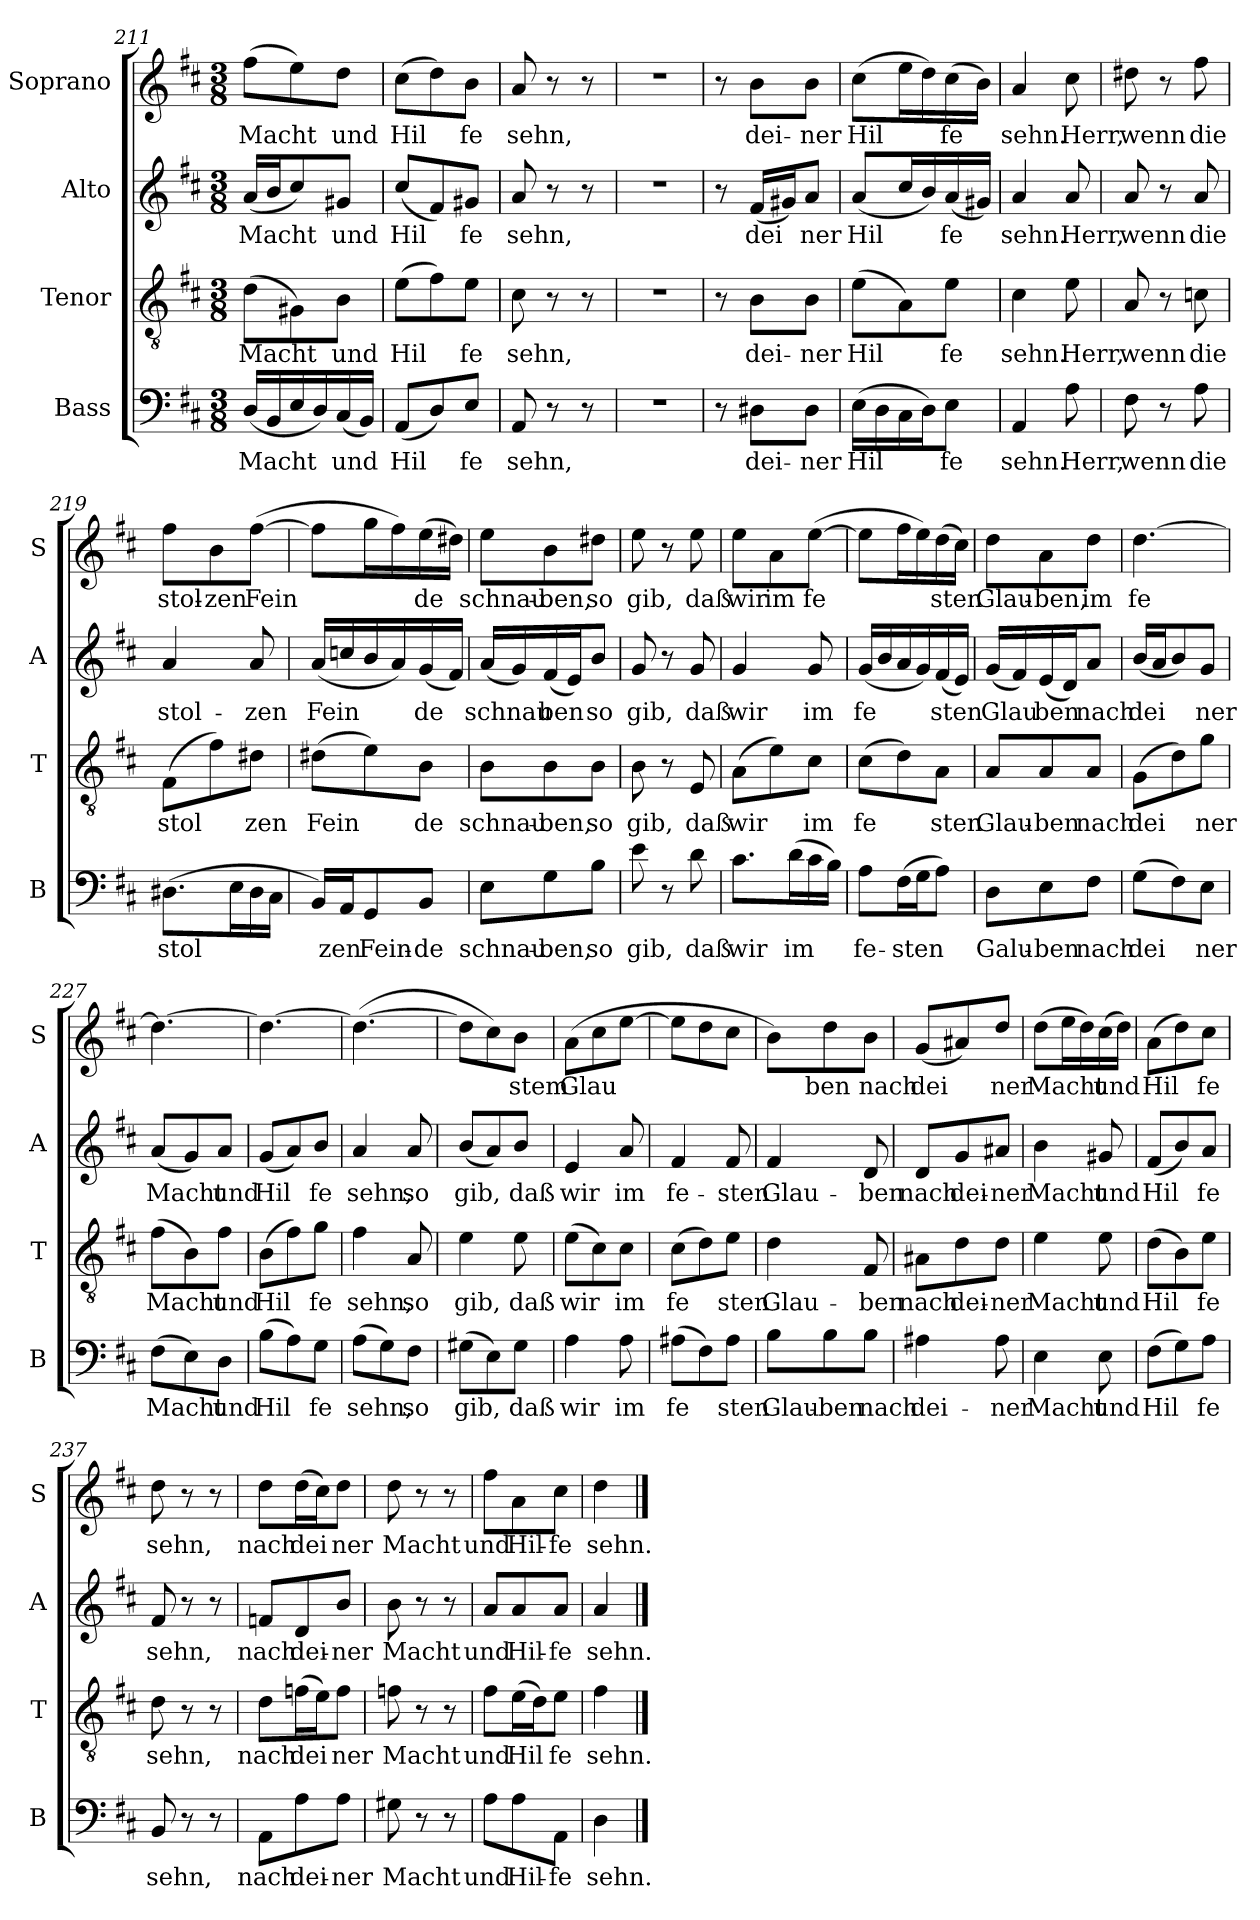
**kern	**text	**kern	**text	**kern	**text	**kern	**text
*part4	*part4	*part3	*part3	*part2	*part2	*part1	*part1
*staff4	*staff4	*staff3	*staff3	*staff2	*staff2	*staff1	*staff1
*I"Bass	*	*I"Tenor	*	*I"Alto	*	*I"Soprano	*
*I'B	*	*I'T	*	*I'A	*	*I'S	*
*clefF4	*	*clefGv2	*	*clefG2	*	*clefG2	*
*k[f#c#]	*	*k[f#c#]	*	*k[f#c#]	*	*k[f#c#]	*
*M3/8	*	*M3/8	*	*M3/8	*	*M3/8	*
=211	=211	=211	=211	=211	=211	=211	=211
!	!LO:LY:b	!	!LO:LY:b	!	!LO:LY:b	!	!LO:LY:b
(16D/LL	Macht	(8d\L	Macht	(16a/LL	Macht	(8ff#\L	Macht
16BB/	.	.	.	16b/J	.	.	.
16E/	.	8G#X\)	.	8cc#/)	.	8ee\)	.
16D/)	.	.	.	.	.	.	.
!	!LO:LY:b	!	!LO:LY:b	!	!LO:LY:b	!	!LO:LY:b
(16C#/	und	8B\J	und	8g#X/J	und	8dd\J	und
16BB/JJ)	.	.	.	.	.	.	.
=212	=212	=212	=212	=212	=212	=212	=212
!	!LO:LY:b	!	!LO:LY:b	!	!LO:LY:b	!	!LO:LY:b
(8AA/L	Hil	(8e\L	Hil	(8cc#/L	Hil	(8cc#\L	Hil
8D/)	.	8f#\)	.	8f#/)	.	8dd\)	.
!	!LO:LY:b	!	!LO:LY:b	!	!LO:LY:b	!	!LO:LY:b
8E/J	fe	8e\J	fe	8g#X/J	fe	8b\J	fe
=213	=213	=213	=213	=213	=213	=213	=213
!	!LO:LY:b	!	!LO:LY:b	!	!LO:LY:b	!	!LO:LY:b
8AA/	sehn,	8c#\	sehn,	8a/	sehn,	8a/	sehn,
8r	.	8r	.	8r	.	8r	.
8r	.	8r	.	8r	.	8r	.
=214	=214	=214	=214	=214	=214	=214	=214
4.r	.	4.r	.	4.r	.	4.r	.
=215	=215	=215	=215	=215	=215	=215	=215
8r	.	8r	.	8r	.	8r	.
!	!LO:LY:b	!	!LO:LY:b	!	!LO:LY:b	!	!LO:LY:b
8D#X\L	dei-	8B\L	dei-	(16f#/LL	dei	8b\L	dei-
.	.	.	.	16g#X/J)	.	.	.
!	!LO:LY:b	!	!LO:LY:b	!	!LO:LY:b	!	!LO:LY:b
8D#\J	ner	8B\J	ner	8a/J	ner	8b\J	ner
!!LO:LB:g=z
=216	=216	=216	=216	=216	=216	=216	=216
!	!LO:LY:b	!	!LO:LY:b	!	!LO:LY:b	!	!LO:LY:b
(16E\LL	Hil	(8e\L	Hil	(8a/L	Hil	(8cc#\L	Hil
16D\	.	.	.	.	.	.	.
16C#\	.	8A\)	.	16cc#/L	.	16ee\L	.
16D\J)	.	.	.	16b/)	.	16dd\)	.
!	!LO:LY:b	!	!LO:LY:b	!	!LO:LY:b	!	!LO:LY:b
8E\J	fe	8e\J	fe	(16a/	fe	(16cc#\	fe
.	.	.	.	16g#X/JJ)	.	16b\JJ)	.
!!LO:LB:g=z
=217	=217	=217	=217	=217	=217	=217	=217
!	!LO:LY:b	!	!LO:LY:b	!	!LO:LY:b	!	!LO:LY:b
4AA/	sehn.	4c#\	sehn.	4a/	sehn.	4a/	sehn.
!	!LO:LY:b	!	!LO:LY:b	!	!LO:LY:b	!	!LO:LY:b
8A\	Herr,	8e\	Herr,	8a/	Herr,	8cc#\	Herr,
=218	=218	=218	=218	=218	=218	=218	=218
!	!LO:LY:b	!	!LO:LY:b	!	!LO:LY:b	!	!LO:LY:b
8F#\	wenn	8A/	wenn	8a/	wenn	8dd#X\	wenn
8r	.	8r	.	8r	.	8r	.
!	!LO:LY:b	!	!LO:LY:b	!	!LO:LY:b	!	!LO:LY:b
8A\	die	8cn\	die	8a/	die	8ff#\	die
=219	=219	=219	=219	=219	=219	=219	=219
!	!LO:LY:b	!	!LO:LY:b	!	!LO:LY:b	!	!LO:LY:b
(8.D#X\L	stol	(8F#\L	stol	4a/	stol-	8ff#\L	stol-
!	!	!	!	!	!	!	!LO:LY:b
.	.	8f#\)	.	.	.	8b\	zen
16E\L	.	.	.	.	.	.	.
!	!	!	!LO:LY:b	!	!LO:LY:b	!	!LO:LY:b
16D#\	.	8d#X\J	zen	8a/	zen	([8ff#\J	Fein
16C#\JJ	.	.	.	.	.	.	.
=220	=220	=220	=220	=220	=220	=220	=220
!	!	!	!LO:LY:b	!	!LO:LY:b	!	!
16BB/LL)	.	(8d#X\L	Fein	(16a/LL	Fein	8ff#\L]	.
!	!LO:LY:b	!	!	!	!	!	!
16AA/J	zen	.	.	16ccn/	.	.	.
!	!LO:LY:b	!	!	!	!	!	!
8GG/	Fein-	8e\)	.	16b/	.	16gg\L	.
.	.	.	.	16a/)	.	16ff#\)	.
!	!LO:LY:b	!	!LO:LY:b	!	!LO:LY:b	!	!LO:LY:b
8BB/J	de	8B\J	de	(16g/	de	(16ee\	de
.	.	.	.	16f#/JJ)	.	16dd#X\JJ)	.
=221	=221	=221	=221	=221	=221	=221	=221
!	!LO:LY:b	!	!LO:LY:b	!	!LO:LY:b	!	!LO:LY:b
8E\L	schnau-	8B\L	schnau-	(16a/LL	schnau	8ee\L	schnau-
.	.	.	.	16g/)	.	.	.
!	!LO:LY:b	!	!LO:LY:b	!	!LO:LY:b	!	!LO:LY:b
8G\	ben,	8B\	ben,	(16f#/	ben	8b\	ben,
.	.	.	.	16e/J)	.	.	.
!	!LO:LY:b	!	!LO:LY:b	!	!LO:LY:b	!	!LO:LY:b
8B\J	so	8B\J	so	8b/J	so	8dd#X\J	so
=222	=222	=222	=222	=222	=222	=222	=222
!	!LO:LY:b	!	!LO:LY:b	!	!LO:LY:b	!	!LO:LY:b
8e\	gib,	8B\	gib,	8g/	gib,	8ee\	gib,
8r	.	8r	.	8r	.	8r	.
!	!LO:LY:b	!	!LO:LY:b	!	!LO:LY:b	!	!LO:LY:b
8d\	daß	8E/	daß	8g/	daß	8ee\	daß
!!LO:PB:g=z
=223	=223	=223	=223	=223	=223	=223	=223
!	!LO:LY:b	!	!LO:LY:b	!	!LO:LY:b	!	!LO:LY:b
8.c#\L	wir	(8A\L	wir	4g/	wir	8ee\L	wir
!	!	!	!	!	!	!	!LO:LY:b
.	.	8e\)	.	.	.	8a\	im
!	!LO:LY:b	!	!	!	!	!	!
(16d\L	im	.	.	.	.	.	.
!	!	!	!LO:LY:b	!	!LO:LY:b	!	!LO:LY:b
16c#\	.	8c#\J	im	8g/	im	([8ee\J	fe
16B\JJ)	.	.	.	.	.	.	.
=224	=224	=224	=224	=224	=224	=224	=224
!	!LO:LY:b	!	!LO:LY:b	!	!LO:LY:b	!	!
8A\L	fe-	(8c#\L	fe	(16g/LL	fe	8ee\L]	.
.	.	.	.	16b/	.	.	.
!	!LO:LY:b	!	!	!	!	!	!
(16F#\L	sten	8d\)	.	16a/	.	16ff#\L	.
16G\J	.	.	.	16g/)	.	16ee\)	.
!	!	!	!LO:LY:b	!	!LO:LY:b	!	!LO:LY:b
8A\J)	.	8A\J	sten	(16f#/	sten	(16dd\	sten
.	.	.	.	16e/JJ)	.	16cc#\JJ)	.
=225	=225	=225	=225	=225	=225	=225	=225
!	!LO:LY:b	!	!LO:LY:b	!	!LO:LY:b	!	!LO:LY:b
8D\L	Galu-	8A/L	Glau-	(16g/LL	Glau	8dd\L	Glau-
.	.	.	.	16f#/)	.	.	.
!	!LO:LY:b	!	!LO:LY:b	!	!LO:LY:b	!	!LO:LY:b
8E\	ben	8A/	ben	(16e/	ben	8a\	ben,
.	.	.	.	16d/J)	.	.	.
!	!LO:LY:b	!	!LO:LY:b	!	!LO:LY:b	!	!LO:LY:b
8F#\J	nach	8A/J	nach	8a/J	nach	8dd\J	im
=226	=226	=226	=226	=226	=226	=226	=226
!	!LO:LY:b	!	!LO:LY:b	!	!LO:LY:b	!	!LO:LY:b
(8G\L	dei	(8G\L	dei	(16b/LL	dei	[4.dd\	fe
.	.	.	.	16a/J	.	.	.
8F#\)	.	8d\)	.	8b/)	.	.	.
!	!LO:LY:b	!	!LO:LY:b	!	!LO:LY:b	!	!
8E\J	ner	8g\J	ner	8g/J	ner	.	.
=227	=227	=227	=227	=227	=227	=227	=227
!	!LO:LY:b	!	!LO:LY:b	!	!LO:LY:b	!	!
(8F#\L	Macht	(8f#\L	Macht	(8a/L	Macht	4.dd\_	.
8E\)	.	8B\)	.	8g/)	.	.	.
!	!LO:LY:b	!	!LO:LY:b	!	!LO:LY:b	!	!
8D\J	und	8f#\J	und	8a/J	und	.	.
=228	=228	=228	=228	=228	=228	=228	=228
!	!LO:LY:b	!	!LO:LY:b	!	!LO:LY:b	!	!
(8B\L	Hil	(8B\L	Hil	(8g/L	Hil	4.dd\_	.
8A\)	.	8f#\)	.	8a/)	.	.	.
!	!LO:LY:b	!	!LO:LY:b	!	!LO:LY:b	!	!
8G\J	fe	8g\J	fe	8b/J	fe	.	.
!!LO:LB:g=z
=229	=229	=229	=229	=229	=229	=229	=229
!	!LO:LY:b	!	!LO:LY:b	!	!LO:LY:b	!	!
(8A\L	sehn,	4f#\	sehn,	4a/	sehn,	(4.dd\_	.
8G\)	.	.	.	.	.	.	.
!	!LO:LY:b	!	!LO:LY:b	!	!LO:LY:b	!	!
8F#\J	so	8A/	so	8a/	so	.	.
=230	=230	=230	=230	=230	=230	=230	=230
!	!LO:LY:b	!	!LO:LY:b	!	!LO:LY:b	!	!
(8G#X\L	gib,	4e\	gib,	(8b/L	gib,	8dd\L]	.
8E\)	.	.	.	8a/)	.	8cc#\)	.
!	!LO:LY:b	!	!LO:LY:b	!	!LO:LY:b	!	!LO:LY:b
8G#\J	daß	8e\	daß	8b/J	daß	8b\J	stem
=231	=231	=231	=231	=231	=231	=231	=231
!	!LO:LY:b	!	!LO:LY:b	!	!LO:LY:b	!	!LO:LY:b
4A\	wir	(8e\L	wir	4e/	wir	(8a\L	Glau
.	.	8c#\)	.	.	.	8cc#\	.
!	!LO:LY:b	!	!LO:LY:b	!	!LO:LY:b	!	!
8A\	im	8c#\J	im	8a/	im	[8ee\J	.
=232	=232	=232	=232	=232	=232	=232	=232
!	!LO:LY:b	!	!LO:LY:b	!	!LO:LY:b	!	!
(8A#X\L	fe	(8c#\L	fe	4f#/	fe-	8ee\L]	.
8F#\)	.	8d\)	.	.	.	8dd\	.
!	!LO:LY:b	!	!LO:LY:b	!	!LO:LY:b	!	!
8A#\J	sten	8e\J	sten	8f#/	sten	8cc#\J	.
=233	=233	=233	=233	=233	=233	=233	=233
!	!LO:LY:b	!	!LO:LY:b	!	!LO:LY:b	!	!
8B\L	Glau-	4d\	Glau-	4f#/	Glau-	8b\L)	.
!	!LO:LY:b	!	!	!	!	!	!LO:LY:b
8B\	ben	.	.	.	.	8dd\	ben
!	!LO:LY:b	!	!LO:LY:b	!	!LO:LY:b	!	!LO:LY:b
8B\J	nach	8F#/	ben	8d/	ben	8b\J	nach
=234	=234	=234	=234	=234	=234	=234	=234
!	!LO:LY:b	!	!LO:LY:b	!	!LO:LY:b	!	!LO:LY:b
4A#X\	dei-	8A#X\L	nach	8d/L	nach	(8g/L	dei
!	!	!	!LO:LY:b	!	!LO:LY:b	!	!
.	.	8d\	dei-	8g/	dei-	8a#X/)	.
!	!LO:LY:b	!	!LO:LY:b	!	!LO:LY:b	!	!LO:LY:b
8A#\	ner	8d\J	ner	8a#X/J	ner	8dd/J	ner
!!LO:LB:g=z
=235	=235	=235	=235	=235	=235	=235	=235
!	!LO:LY:b	!	!LO:LY:b	!	!LO:LY:b	!	!LO:LY:b
4E\	Macht	4e\	Macht	4b\	Macht	(8dd\L	Macht
.	.	.	.	.	.	16ee\L	.
.	.	.	.	.	.	16dd\)	.
!	!LO:LY:b	!	!LO:LY:b	!	!LO:LY:b	!	!LO:LY:b
8E\	und	8e\	und	8g#X/	und	(16cc#\	und
.	.	.	.	.	.	16dd\JJ)	.
=236	=236	=236	=236	=236	=236	=236	=236
!	!LO:LY:b	!	!LO:LY:b	!	!LO:LY:b	!	!LO:LY:b
(8F#\L	Hil	(8d\L	Hil	(8f#/L	Hil	(8a\L	Hil
8G\)	.	8B\)	.	8b/)	.	8dd\)	.
!	!LO:LY:b	!	!LO:LY:b	!	!LO:LY:b	!	!LO:LY:b
8A\J	fe	8e\J	fe	8a/J	fe	8cc#\J	fe
=237	=237	=237	=237	=237	=237	=237	=237
!	!LO:LY:b	!	!LO:LY:b	!	!LO:LY:b	!	!LO:LY:b
8BB/	sehn,	8d\	sehn,	8f#/	sehn,	8dd\	sehn,
8r	.	8r	.	8r	.	8r	.
8r	.	8r	.	8r	.	8r	.
=238	=238	=238	=238	=238	=238	=238	=238
!	!LO:LY:b	!	!LO:LY:b	!	!LO:LY:b	!	!LO:LY:b
8AA\L	nach	8d\L	nach	8fn/L	nach	8dd\L	nach
!	!LO:LY:b	!	!LO:LY:b	!	!LO:LY:b	!	!LO:LY:b
8A\	dei-	(16fn\L	dei	8d/	dei-	(16dd\L	dei
.	.	16e\J)	.	.	.	16cc#\J)	.
!	!LO:LY:b	!	!LO:LY:b	!	!LO:LY:b	!	!LO:LY:b
8A\J	ner	8f\J	ner	8b/J	ner	8dd\J	ner
=239	=239	=239	=239	=239	=239	=239	=239
!	!LO:LY:b	!	!LO:LY:b	!	!LO:LY:b	!	!LO:LY:b
8G#X\	Macht	8fn\	Macht	8b\	Macht	8dd\	Macht
8r	.	8r	.	8r	.	8r	.
8r	.	8r	.	8r	.	8r	.
=240	=240	=240	=240	=240	=240	=240	=240
!	!LO:LY:b	!	!LO:LY:b	!	!LO:LY:b	!	!LO:LY:b
8A\L	und	8f#\L	und	8a/L	und	8ff#\L	und
!	!LO:LY:b	!	!LO:LY:b	!	!LO:LY:b	!	!LO:LY:b
8A\	Hil-	(16e\L	Hil	8a/	Hil-	8a\	Hil-
.	.	16d\J)	.	.	.	.	.
!	!LO:LY:b	!	!LO:LY:b	!	!LO:LY:b	!	!LO:LY:b
8AA\J	fe	8e\J	fe	8a/J	fe	8cc#\J	fe
=241	=241	=241	=241	=241	=241	=241	=241
!	!LO:LY:b	!	!LO:LY:b	!	!LO:LY:b	!	!LO:LY:b
4D>\	sehn.	4f#>\	sehn.	4a>/	sehn.	4dd>\	sehn.
==	==	==	==	==	==	==	==
*-	*-	*-	*-	*-	*-	*-	*-
